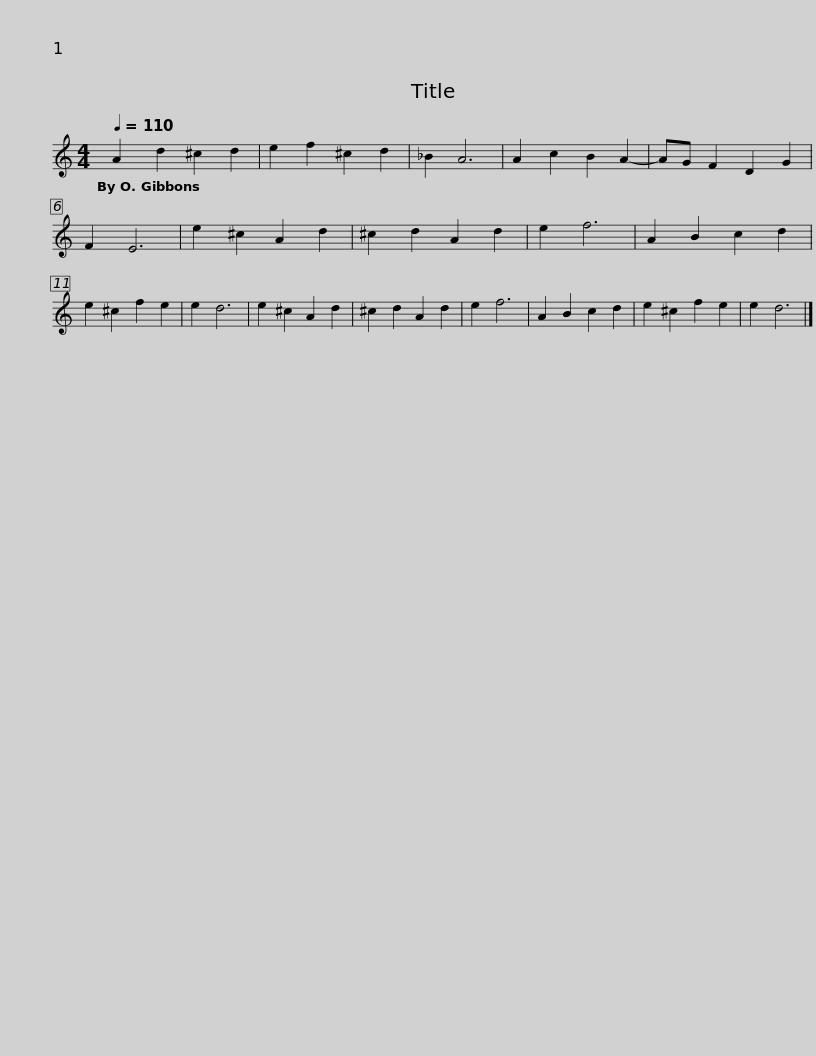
X:1
L:1/8
Q:1/4=110
M:4/4
I:linebreak $
K:C
V:1 treble
V:1
 A2 d2 ^c2 d2 | e2 f2 ^c2 d2 | _B2 A6 | A2 c2 B2 A2- | AG F2 D2 G2 | %5
 F2 E6 | e2 ^c2 A2 d2 | ^c2 d2 A2 d2 | e2 f6 | A2 B2 c2 d2 |$ %10
 e2 ^c2 f2 e2 | e2 d6 | e2 ^c2 A2 d2 | ^c2 d2 A2 d2 | e2 f6 | %15
 A2 B2 c2 d2 | e2 ^c2 f2 e2 | e2 d6 |] %18
